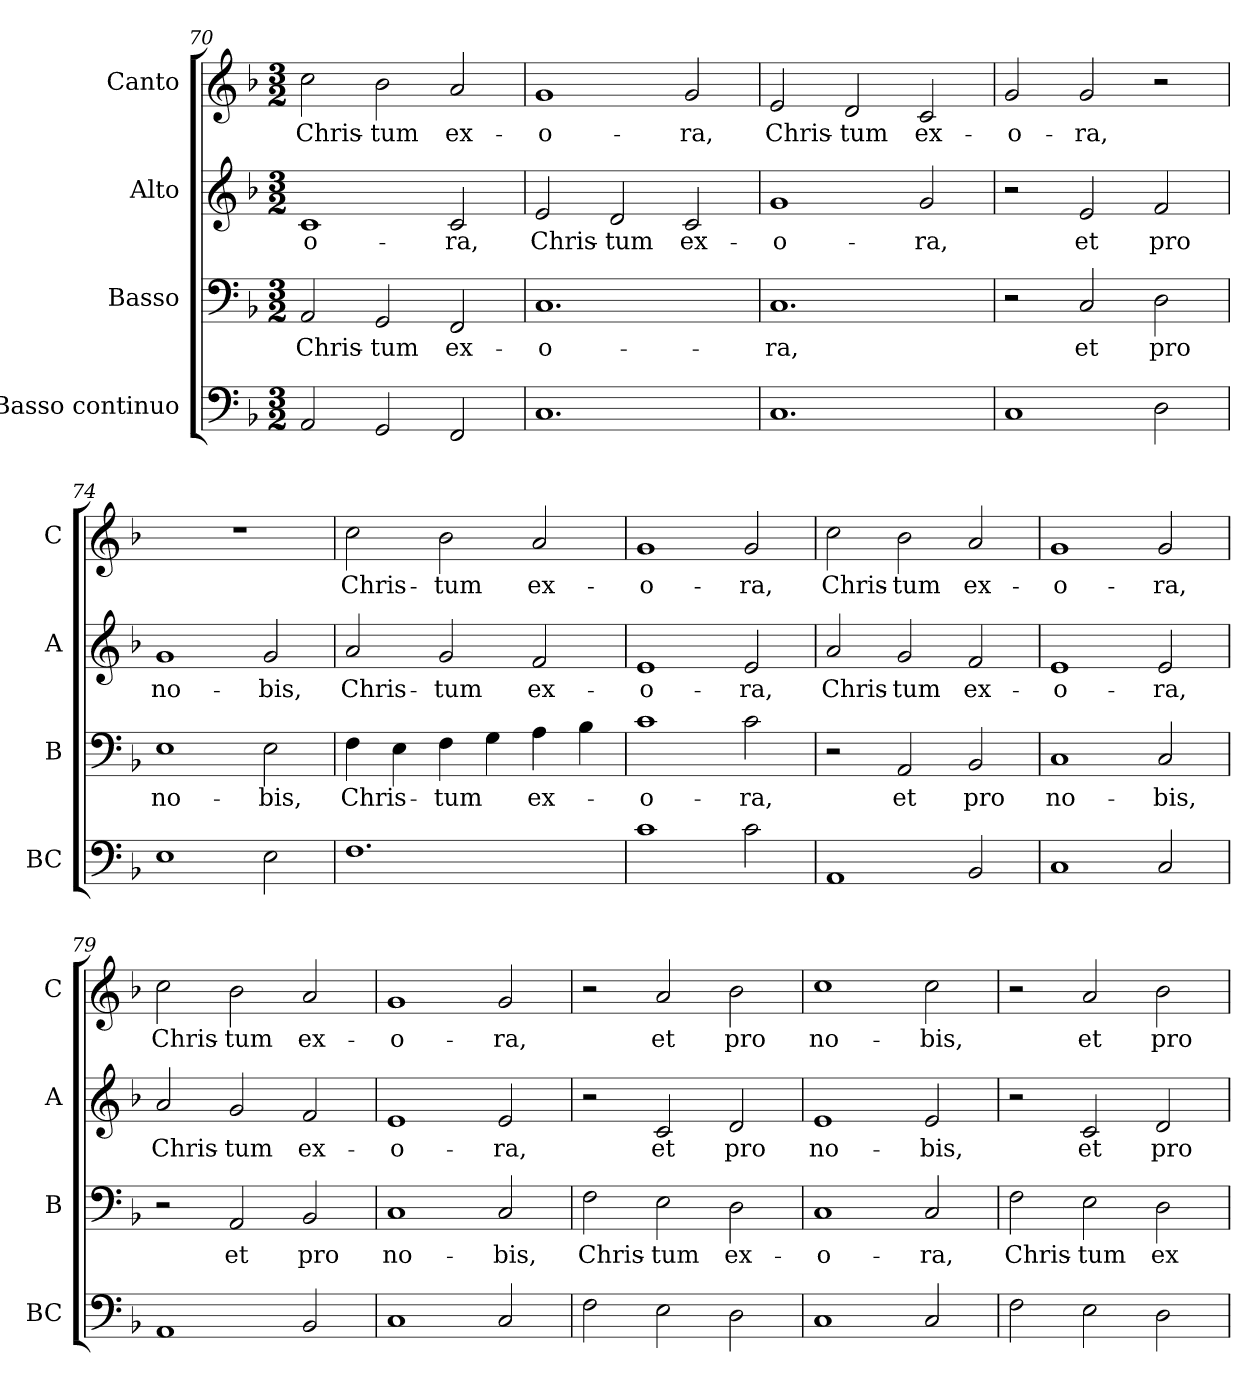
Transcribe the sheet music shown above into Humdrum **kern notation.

**kern	**kern	**text	**kern	**text	**kern	**text
*part4	*part3	*part3	*part2	*part2	*part1	*part1
*staff4	*staff3	*staff3	*staff2	*staff2	*staff1	*staff1
*I"Basso continuo	*I"Basso	*	*I"Alto	*	*I"Canto	*
*I'BC	*I'B	*	*I'A	*	*I'C	*
*clefF4	*clefF4	*	*clefG2	*	*clefG2	*
*k[b-]	*k[b-]	*	*k[b-]	*	*k[b-]	*
*F:	*F:	*	*F:	*	*F:	*
*M3/2	*M3/2	*	*M3/2	*	*M3/2	*
=70	=70	=70	=70	=70	=70	=70
!	!	!LO:LY:b	!	!LO:LY:b	!	!LO:LY:b
2AA/	2AA/	Chris-	1c	-o-	2cc\	Chris-
!	!	!LO:LY:b	!	!	!	!LO:LY:b
2GG/	2GG/	-tum	.	.	2b-\	-tum
!	!	!LO:LY:b	!	!LO:LY:b	!	!LO:LY:b
2FF/	2FF/	ex-	2c/	-ra,	2a/	ex-
=71	=71	=71	=71	=71	=71	=71
!	!	!LO:LY:b	!	!LO:LY:b	!	!LO:LY:b
1.C	1.C	-o-	2e/	Chris-	1g	-o-
!	!	!	!	!LO:LY:b	!	!
.	.	.	2d/	-tum	.	.
!	!	!	!	!LO:LY:b	!	!LO:LY:b
.	.	.	2c/	ex-	2g/	-ra,
=72	=72	=72	=72	=72	=72	=72
!	!	!LO:LY:b	!	!LO:LY:b	!	!LO:LY:b
1.C	1.C	-ra,	1g	-o-	2e/	Chris-
!	!	!	!	!	!	!LO:LY:b
.	.	.	.	.	2d/	-tum
!	!	!	!	!LO:LY:b	!	!LO:LY:b
.	.	.	2g/	-ra,	2c/	ex-
!!LO:LB:g=z
=73	=73	=73	=73	=73	=73	=73
!	!	!	!	!	!	!LO:LY:b
1C	2r	.	2r	.	2g/	-o-
!	!	!LO:LY:b	!	!LO:LY:b	!	!LO:LY:b
.	2C/	et	2e/	et	2g/	-ra,
!	!	!LO:LY:b	!	!LO:LY:b	!	!
2D\	2D\	pro	2f/	pro	2r	.
=74	=74	=74	=74	=74	=74	=74
!	!	!LO:LY:b	!	!LO:LY:b	!	!
1E	1E	no-	1g	no-	1.r	.
!	!	!LO:LY:b	!	!LO:LY:b	!	!
2E\	2E\	-bis,	2g/	-bis,	.	.
=75	=75	=75	=75	=75	=75	=75
!	!	!LO:LY:b	!	!LO:LY:b	!	!LO:LY:b
1.F	4F\	Chris-	2a/	Chris-	2cc\	Chris-
.	4E\	.	.	.	.	.
!	!	!LO:LY:b	!	!LO:LY:b	!	!LO:LY:b
.	4F\	-tum	2g/	-tum	2b-\	-tum
.	4G\	.	.	.	.	.
!	!	!LO:LY:b	!	!LO:LY:b	!	!LO:LY:b
.	4A\	ex-	2f/	ex-	2a/	ex-
.	4B-\	.	.	.	.	.
=76	=76	=76	=76	=76	=76	=76
!	!	!LO:LY:b	!	!LO:LY:b	!	!LO:LY:b
1c	1c	-o-	1e	-o-	1g	-o-
!	!	!LO:LY:b	!	!LO:LY:b	!	!LO:LY:b
2c\	2c\	-ra,	2e/	-ra,	2g/	-ra,
=77	=77	=77	=77	=77	=77	=77
!	!	!	!	!LO:LY:b	!	!LO:LY:b
1AA	2r	.	2a/	Chris-	2cc\	Chris-
!	!	!LO:LY:b	!	!LO:LY:b	!	!LO:LY:b
.	2AA/	et	2g/	-tum	2b-\	-tum
!	!	!LO:LY:b	!	!LO:LY:b	!	!LO:LY:b
2BB-/	2BB-/	pro	2f/	ex-	2a/	ex-
!!LO:PB:g=z
=78	=78	=78	=78	=78	=78	=78
!	!	!LO:LY:b	!	!LO:LY:b	!	!LO:LY:b
1C	1C	no-	1e	-o-	1g	-o-
!	!	!LO:LY:b	!	!LO:LY:b	!	!LO:LY:b
2C/	2C/	-bis,	2e/	-ra,	2g/	-ra,
=79	=79	=79	=79	=79	=79	=79
!	!	!	!	!LO:LY:b	!	!LO:LY:b
1AA	2r	.	2a/	Chris-	2cc\	Chris-
!	!	!LO:LY:b	!	!LO:LY:b	!	!LO:LY:b
.	2AA/	et	2g/	-tum	2b-\	-tum
!	!	!LO:LY:b	!	!LO:LY:b	!	!LO:LY:b
2BB-/	2BB-/	pro	2f/	ex-	2a/	ex-
=80	=80	=80	=80	=80	=80	=80
!	!	!LO:LY:b	!	!LO:LY:b	!	!LO:LY:b
1C	1C	no-	1e	-o-	1g	-o-
!	!	!LO:LY:b	!	!LO:LY:b	!	!LO:LY:b
2C/	2C/	-bis,	2e/	-ra,	2g/	-ra,
=81	=81	=81	=81	=81	=81	=81
!	!	!LO:LY:b	!	!	!	!
2F\	2F\	Chris-	2r	.	2r	.
!	!	!LO:LY:b	!	!LO:LY:b	!	!LO:LY:b
2E\	2E\	-tum	2c/	et	2a/	et
!	!	!LO:LY:b	!	!LO:LY:b	!	!LO:LY:b
2D\	2D\	ex-	2d/	pro	2b-\	pro
=82	=82	=82	=82	=82	=82	=82
!	!	!LO:LY:b	!	!LO:LY:b	!	!LO:LY:b
1C	1C	-o-	1e	no-	1cc	no-
!	!	!LO:LY:b	!	!LO:LY:b	!	!LO:LY:b
2C/	2C/	-ra,	2e/	-bis,	2cc\	-bis,
!!LO:LB:g=z
=83	=83	=83	=83	=83	=83	=83
!	!	!LO:LY:b	!	!	!	!
2F\	2F\	Chris-	2r	.	2r	.
!	!	!LO:LY:b	!	!LO:LY:b	!	!LO:LY:b
2E\	2E\	-tum	2c/	et	2a/	et
!	!	!LO:LY:b	!	!LO:LY:b	!	!LO:LY:b
2D\	2D\	ex-	2d/	pro	2b-\	pro
=	=	=	=	=	=	=
*-	*-	*-	*-	*-	*-	*-
